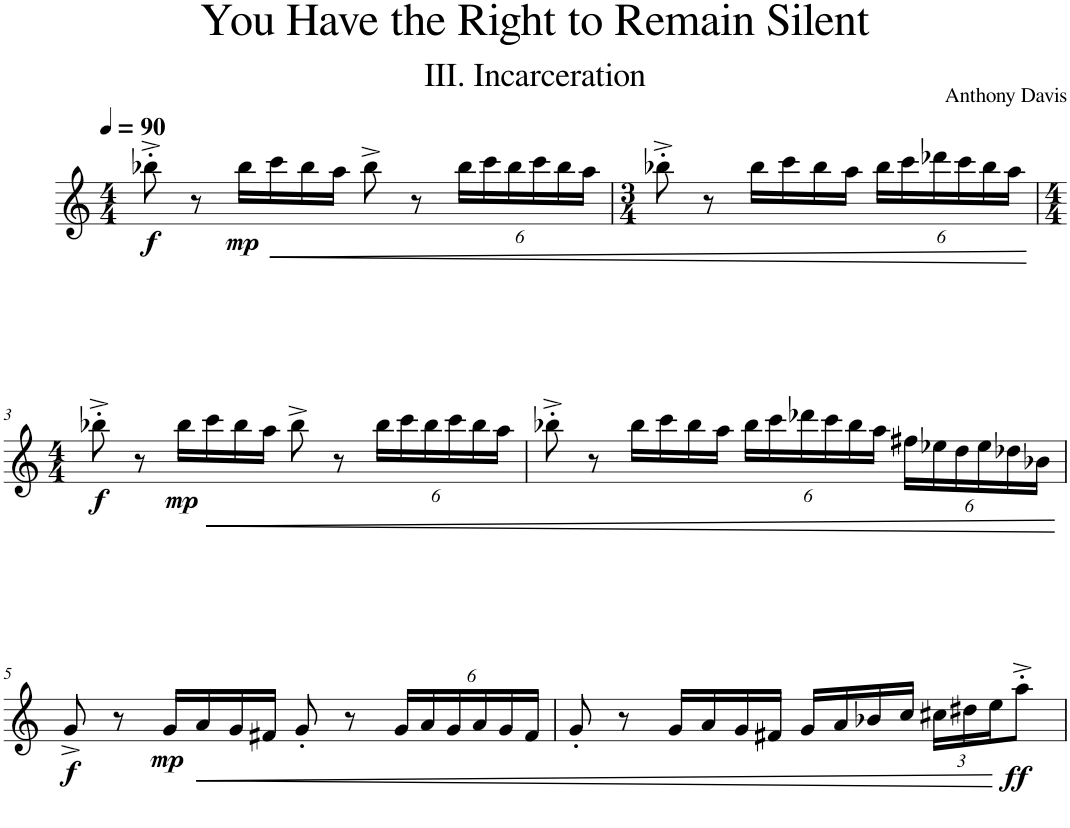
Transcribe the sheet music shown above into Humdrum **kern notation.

**kern	**dynam
*part1	*part1
*staff1	*staff1
*I"Bb Clarinet	*
*I'Bb Cl.	*
*clefG2	*
*Trd1c2	*
*k[]	*
*M4/4	*
*MM90	*
=1	=1
!	!LO:DY:b
8bb-X'^\	f
8r	.
!	!LO:DY:b
16bb-\LL	mp
!	!LO:HP:b
16ccc\	<
16bb-\	.
16aa\JJ	.
8bb-^\	.
8r	.
*Xbrackettup	*
24bb-\LL	.
24ccc\	.
24bb-\	.
24ccc\	.
24bb-\	.
24aa\JJ	.
=2	=2
*M3/4	*
8bb-X'^\	.
8r	.
16bb-\LL	.
16ccc\	.
16bb-\	.
16aa\JJ	.
24bb-\LL	.
24ccc\	.
24ddd-X\	.
24ccc\	.
24bb-\	.
24aa\JJ	.
.	[
!!LO:LB:g=z
=3	=3
*M4/4	*
!	!LO:DY:b
8bb-X'^\	f
8r	.
!	!LO:DY:b
16bb-\LL	mp
!	!LO:HP:b
16ccc\	<
16bb-\	.
16aa\JJ	.
8bb-^\	.
8r	.
24bb-\LL	.
24ccc\	.
24bb-\	.
24ccc\	.
24bb-\	.
24aa\JJ	.
=4	=4
8bb-X'^\	.
8r	.
16bb-\LL	.
16ccc\	.
16bb-\	.
16aa\JJ	.
24bb-\LL	.
24ccc\	.
24ddd-X\	.
24ccc\	.
24bb-\	.
24aa\JJ	.
24ff#X\LL	.
24ee-X\	.
24dd\	.
24ee-\	.
24dd-X\	.
24b-X\JJ	.
.	[
!!LO:LB:g=z
=5	=5
!	!LO:DY:b
8g^/	f
8r	.
!	!LO:DY:b
16g/LL	mp
!	!LO:HP:b
16a/	<
16g/	.
16f#X/JJ	.
8g'/	.
8r	.
24g/LL	.
24a/	.
24g/	.
24a/	.
24g/	.
24f#/JJ	.
=6	=6
8g'/	.
8r	.
16g/LL	.
16a/	.
16g/	.
16f#X/JJ	.
16g/LL	.
16a/	.
16b-X/	.
16cc/JJ	.
24cc#X\LL	.
24dd#X\	.
24ee\J	.
!	!LO:DY:n=1:b
8aa'^\J	[ ff
=	=
*-	*-
